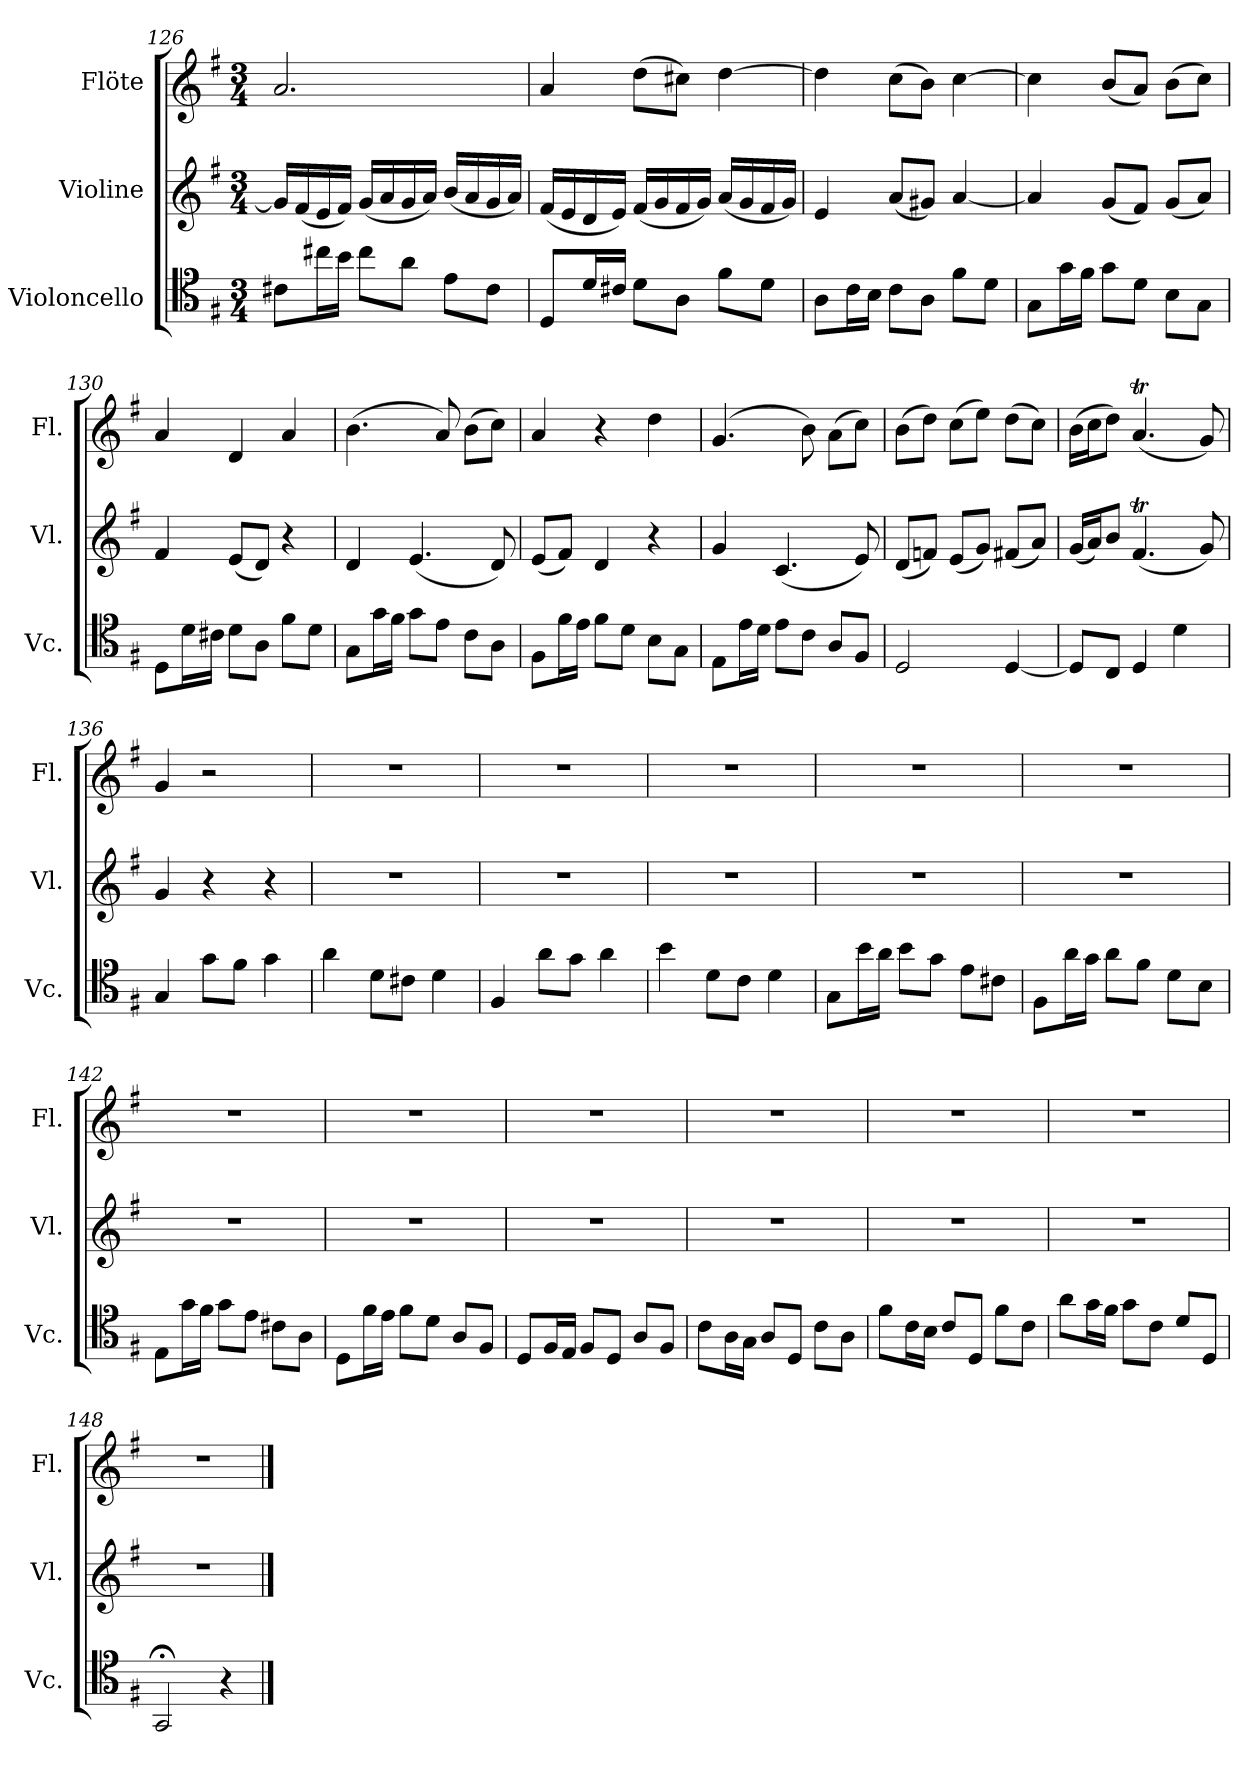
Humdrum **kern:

**kern	**kern	**kern
*part3	*part2	*part1
*staff3	*staff2	*staff1
*I"Violoncello	*I"Violine	*I"Flöte
*I'Vc.	*I'Vl.	*I'Fl.
*clefC4	*clefG2	*clefG2
*k[f#]	*k[f#]	*k[f#]
*M3/4	*M3/4	*M3/4
=126	=126	=126
8c#X\L	16g/LL]	2.a/
.	(<16f#/	.
16cc#X\L	16e/	.
16b\JJ	16f#/JJ)	.
8cc#\L	(<16g/LL	.
.	16a/	.
8a\J	16g/	.
.	16a/JJ)	.
8e\L	(<16b/LL	.
.	16a/	.
8c#\J	16g/	.
.	16a/JJ)	.
=127	=127	=127
8D/L	(<16f#/LL	4a/
.	16e/	.
16d/L	16d/	.
16c#X/JJ	16e/JJ)	.
8d\L	(<16f#/LL	(>8dd\L
.	16g/	.
8A\J	16f#/	8cc#X\J)
.	16g/JJ)	.
8f#\L	(<16a/LL	[4dd\
.	16g/	.
8d\J	16f#/	.
.	16g/JJ)	.
=128	=128	=128
8A\L	4e/	4dd\]
16c\L	.	.
16B\JJ	.	.
8c\L	(<8a/L	(>8cc\L
8A\J	8g#X/J)	8b\J)
8f#\L	[4a/	[4cc\
8d\J	.	.
!!LO:LB:g=z
=129	=129	=129
8G\L	4a/]	4cc\]
16g\L	.	.
16f#\JJ	.	.
8g\L	(<8g/L	(<8b/L
8d\J	8f#/J)	8a/J)
8B\L	(<8g/L	(>8b\L
8G\J	8a/J)	8cc\J)
=130	=130	=130
8D\L	4f#/	4a/
16d\L	.	.
16c#X\JJ	.	.
8d\L	(<8e/L	4d/
8A\J	8d/J)	.
8f#\L	4r	4a/
8d\J	.	.
=131	=131	=131
8G\L	4d/	(>4.b\
16g\L	.	.
16f#\JJ	.	.
8g\L	(<4.e/	.
8e\J	.	8a/)
8c\L	.	(>8b\L
8A\J	8d/)	8cc\J)
=132	=132	=132
8F#\L	(<8e/L	4a/
16f#\L	8f#/J)	.
16e\JJ	.	.
8f#\L	4d/	4r
8d\J	.	.
8B\L	4r	4dd\
8G\J	.	.
=133	=133	=133
8E\L	4g/	(>4.g/
16e\L	.	.
16d\JJ	.	.
8e\L	(<4.c/	.
8c\J	.	8b\)
8A/L	.	(>8a\L
8F#/J	8e/)	8cc\J)
!!LO:LB:g=z
=134	=134	=134
2D/	(<8d/L	(>8b\L
.	8fn/J)	8dd\J)
.	(<8e/L	(>8cc\L
.	8g/J)	8ee\J)
[4D/	(<8f#X/L	(>8dd\L
.	8a/J)	8cc\J)
=135	=135	=135
8D/L]	(<16g/LL	(>16b\LL
.	16a/J)	16cc\J
8C/J	8b/J	8dd\J)
4D/	(<4.f#t/	(<4.aT/
4d\	.	.
.	8g/)	8g/)
=136	=136	=136
4G/	4g/	4g/
8g\L	4r	2r
8f#\J	.	.
4g\	4r	.
=137	=137	=137
4a\	2.r	2.r
8d\L	.	.
8c#X\J	.	.
4d\	.	.
=138	=138	=138
4F#/	2.r	2.r
8a\L	.	.
8g\J	.	.
4a\	.	.
=139	=139	=139
4b\	2.r	2.r
8d\L	.	.
8c\J	.	.
4d\	.	.
=140	=140	=140
8G\L	2.r	2.r
16b\L	.	.
16a\JJ	.	.
8b\L	.	.
8g\J	.	.
8e\L	.	.
8c#X\J	.	.
!!LO:LB:g=z
=141	=141	=141
8F#\L	2.r	2.r
16a\L	.	.
16g\JJ	.	.
8a\L	.	.
8f#\J	.	.
8d\L	.	.
8B\J	.	.
=142	=142	=142
8E\L	2.r	2.r
16g\L	.	.
16f#\JJ	.	.
8g\L	.	.
8e\J	.	.
8c#X\L	.	.
8A\J	.	.
=143	=143	=143
8D\L	2.r	2.r
16f#\L	.	.
16e\JJ	.	.
8f#\L	.	.
8d\J	.	.
8A/L	.	.
8F#/J	.	.
=144	=144	=144
8D/L	2.r	2.r
16F#/L	.	.
16E/JJ	.	.
8F#/L	.	.
8D/J	.	.
8A/L	.	.
8F#/J	.	.
!!LO:PB:g=z
=145	=145	=145
8c\L	2.r	2.r
16A\L	.	.
16G\JJ	.	.
8A/L	.	.
8D/J	.	.
8c\L	.	.
8A\J	.	.
=146	=146	=146
8f#\L	2.r	2.r
16c\L	.	.
16B\JJ	.	.
8c/L	.	.
8D/J	.	.
8f#\L	.	.
8c\J	.	.
=147	=147	=147
*	*	*^
*	*	*	*^
8a\L	2.r	2.r	4ryy	2ryy
16g\L	.	.	.	.
16f#\JJ	.	.	.	.
*	*	*MM60	*	*
8g\L	.	.	2ryy	.
8c\J	.	.	.	.
*	*	*MM40	*	*
8d/L	.	.	.	4ryy
8D/J	.	.	.	.
*	*	*v	*v	*v
=148	=148	=148
2GG;</	2.r	2.r
4r	.	.
==	==	==
*-	*-	*-
